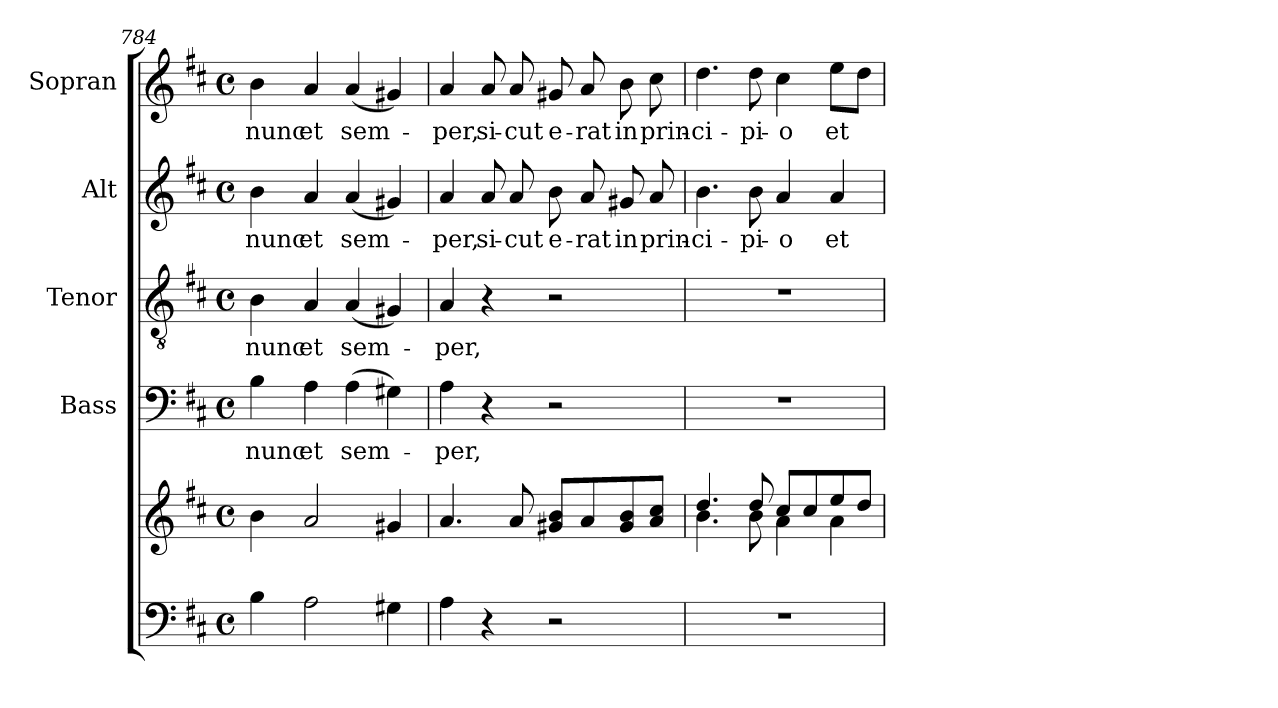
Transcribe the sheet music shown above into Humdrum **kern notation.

**kern	**kern	**kern	**text	**kern	**text	**kern	**text	**kern	**text
*part5	*part5	*part4	*part4	*part3	*part3	*part2	*part2	*part1	*part1
*staff6	*staff5	*staff4	*staff4	*staff3	*staff3	*staff2	*staff2	*staff1	*staff1
*	*	*I"Bass	*	*I"Tenor	*	*I"Alt	*	*I"Sopran	*
*	*	*I'B.	*	*I'T.	*	*I'A.	*	*I'S.	*
*clefF4	*clefG2	*clefF4	*	*clefGv2	*	*clefG2	*	*clefG2	*
*k[f#c#]	*k[f#c#]	*k[f#c#]	*	*k[f#c#]	*	*k[f#c#]	*	*k[f#c#]	*
*D:	*D:	*D:	*	*D:	*	*D:	*	*D:	*
*M4/4	*M4/4	*M4/4	*	*M4/4	*	*M4/4	*	*M4/4	*
*met(c)	*met(c)	*met(c)	*	*met(c)	*	*met(c)	*	*met(c)	*
=784	=784	=784	=784	=784	=784	=784	=784	=784	=784
!	!	!	!LO:LY:b	!	!LO:LY:b	!	!LO:LY:b	!	!LO:LY:b
4B\	4b\	4B\	nunc	4B\	nunc	4b\	nunc	4b\	nunc
!	!	!	!LO:LY:b	!	!LO:LY:b	!	!LO:LY:b	!	!LO:LY:b
2A\	2a/	4A\	et	4A/	et	4a/	et	4a/	et
!	!	!	!LO:LY:b	!	!LO:LY:b	!	!LO:LY:b	!	!LO:LY:b
.	.	(>4A\	sem-	(<4A/	sem-	(<4a/	sem-	(<4a/	sem-
4G#X\	4g#X/	4G#X\)	.	4G#X/)	.	4g#X/)	.	4g#X/)	.
!!LO:LB:g=z
=785	=785	=785	=785	=785	=785	=785	=785	=785	=785
!	!	!	!LO:LY:b	!	!LO:LY:b	!	!LO:LY:b	!	!LO:LY:b
4A\	4.a/	4A\	-per,	4A/	-per,	4a/	-per,	4a/	-per,
!	!	!	!	!	!	!	!LO:LY:b	!	!LO:LY:b
4r	.	4r	.	4r	.	8a/	si-	8a/	si-
!	!	!	!	!	!	!	!LO:LY:b	!	!LO:LY:b
.	8a/	.	.	.	.	8a/	-cut	8a/	-cut
!	!	!	!	!	!	!	!LO:LY:b	!	!LO:LY:b
2r	8g#X/ 8b/L	2r	.	2r	.	8b\	e-	8g#X/	e-
!	!	!	!	!	!	!	!LO:LY:b	!	!LO:LY:b
.	8a/	.	.	.	.	8a/	-rat	8a/	-rat
!	!	!	!	!	!	!	!LO:LY:b	!	!LO:LY:b
.	8g#/ 8b/	.	.	.	.	8g#X/	in	8b\	in
!	!	!	!	!	!	!	!LO:LY:b	!	!LO:LY:b
.	8a/ 8cc#/J	.	.	.	.	8a/	prin-	8cc#\	prin-
=786	=786	=786	=786	=786	=786	=786	=786	=786	=786
*	*^	*	*	*	*	*	*	*	*
!	!	!	!	!	!	!	!	!LO:LY:b	!	!LO:LY:b
1r	4.dd/	4.b\	1r	.	1r	.	4.b\	-ci-	4.dd\	-ci-
!	!	!	!	!	!	!	!	!LO:LY:b	!	!LO:LY:b
.	8dd/	8b\	.	.	.	.	8b\	-pi-	8dd\	-pi-
!	!	!	!	!	!	!	!	!LO:LY:b	!	!LO:LY:b
.	8cc#/L	4a\	.	.	.	.	4a/	-o	4cc#\	-o
.	8cc#/	.	.	.	.	.	.	.	.	.
!	!	!	!	!	!	!	!	!LO:LY:b	!	!LO:LY:b
.	8ee/	4a\	.	.	.	.	4a/	et	8ee\L	et
.	8dd/J	.	.	.	.	.	.	.	8dd\J	.
*	*v	*v	*	*	*	*	*	*	*	*
=	=	=	=	=	=	=	=	=	=
*-	*-	*-	*-	*-	*-	*-	*-	*-	*-
